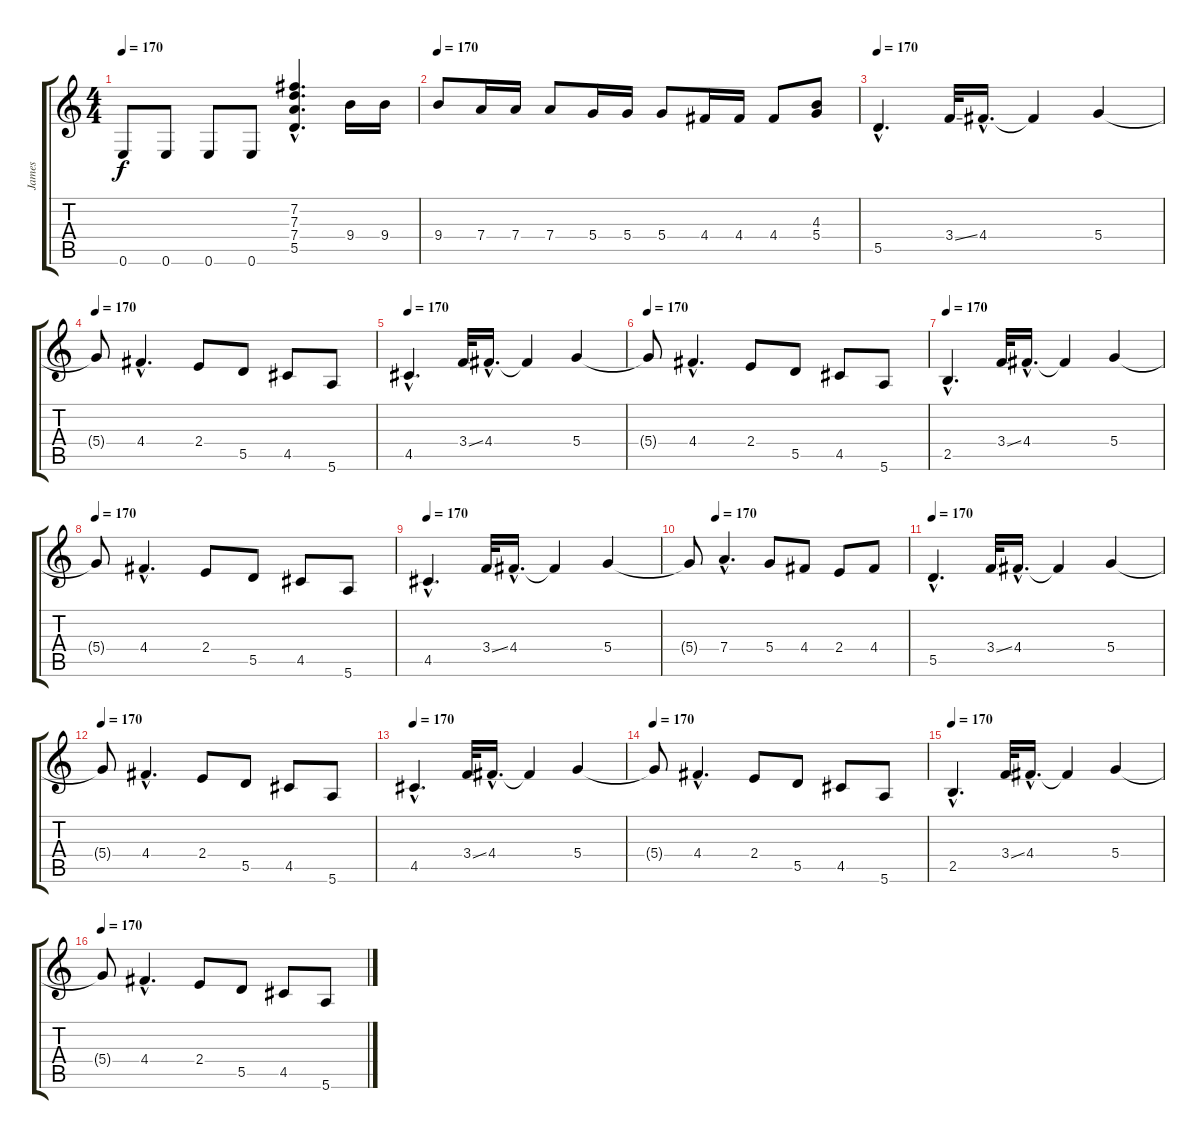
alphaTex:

\track ("James" "James") {instrument acousticguitarnylon}
\staff {score tabs}
\tuning (E4 B3 G3 D3 A2 E2) {hide}
\ts (4 4)
\tempo 170
\clef g2
\ks c
0.6.8{dy f instrument distortionguitar} 0.6.8{instrument distortionguitar} 0.6.8{instrument distortionguitar} 0.6.8{instrument distortionguitar} (7.2{hac} 7.3{hac} 7.4{hac} 5.5{hac}).4{d instrument distortionguitar} 9.4.16{instrument distortionguitar} 9.4.16{instrument distortionguitar} |
\tempo 170
9.4.8{instrument distortionguitar} 7.4.16{instrument distortionguitar} 7.4.16{instrument distortionguitar} 7.4.8{instrument distortionguitar} 5.4.16{instrument distortionguitar} 5.4.16{instrument distortionguitar} 5.4.8{instrument distortionguitar} 4.4.16{instrument distortionguitar} 4.4.16{instrument distortionguitar} 4.4.8{instrument distortionguitar} (4.3 5.4).8{instrument distortionguitar} |
\tempo 160
\tempo 170
5.5{hac}.4{d instrument distortionguitar} 3.4{ss}.32{instrument distortionguitar} 4.4{hac}.16{d instrument distortionguitar} 4.4{t}.4 5.4.4{instrument distortionguitar} |
\tempo 170
5.4{t}.8 4.4{hac}.4{d instrument distortionguitar} 2.4.8{instrument distortionguitar} 5.5.8{instrument distortionguitar} 4.5.8{instrument distortionguitar} 5.6.8{instrument distortionguitar} |
\tempo 170
4.5{hac}.4{d instrument distortionguitar} 3.4{ss}.32{instrument distortionguitar} 4.4{hac}.16{d instrument distortionguitar} 4.4{t}.4 5.4.4{instrument distortionguitar} |
\tempo 170
5.4{t}.8 4.4{hac}.4{d instrument distortionguitar} 2.4.8{instrument distortionguitar} 5.5.8{instrument distortionguitar} 4.5.8{instrument distortionguitar} 5.6.8{instrument distortionguitar} |
\tempo 170
2.5{hac}.4{d instrument distortionguitar} 3.4{ss}.32{instrument distortionguitar} 4.4{hac}.16{d instrument distortionguitar} 4.4{t}.4 5.4.4{instrument distortionguitar} |
\tempo 170
5.4{t}.8 4.4{hac}.4{d instrument distortionguitar} 2.4.8{instrument distortionguitar} 5.5.8{instrument distortionguitar} 4.5.8{instrument distortionguitar} 5.6.8{instrument distortionguitar} |
\tempo 170
4.5{hac}.4{d instrument distortionguitar} 3.4{ss}.32{instrument distortionguitar} 4.4{hac}.16{d instrument distortionguitar} 4.4{t}.4 5.4.4{instrument distortionguitar} |
\tempo (170 0.125)
5.4{t}.8 7.4{hac}.4{d instrument distortionguitar} 5.4.8{instrument distortionguitar} 4.4.8{instrument distortionguitar} 2.4.8{instrument distortionguitar} 4.4.8{instrument distortionguitar} |
\tempo 170
5.5{hac}.4{d instrument distortionguitar} 3.4{ss}.32{instrument distortionguitar} 4.4{hac}.16{d instrument distortionguitar} 4.4{t}.4 5.4.4{instrument distortionguitar} |
\tempo 170
5.4{t}.8 4.4{hac}.4{d instrument distortionguitar} 2.4.8{instrument distortionguitar} 5.5.8{instrument distortionguitar} 4.5.8{instrument distortionguitar} 5.6.8{instrument distortionguitar} |
\tempo 170
4.5{hac}.4{d instrument distortionguitar} 3.4{ss}.32{instrument distortionguitar} 4.4{hac}.16{d instrument distortionguitar} 4.4{t}.4 5.4.4{instrument distortionguitar} |
\tempo 170
5.4{t}.8 4.4{hac}.4{d instrument distortionguitar} 2.4.8{instrument distortionguitar} 5.5.8{instrument distortionguitar} 4.5.8{instrument distortionguitar} 5.6.8{instrument distortionguitar} |
\tempo 170
2.5{hac}.4{d instrument distortionguitar} 3.4{ss}.32{instrument distortionguitar} 4.4{hac}.16{d instrument distortionguitar} 4.4{t}.4 5.4.4{instrument distortionguitar} |
\tempo 170
5.4{t}.8 4.4{hac}.4{d instrument distortionguitar} 2.4.8{instrument distortionguitar} 5.5.8{instrument distortionguitar} 4.5.8{instrument distortionguitar} 5.6.8{instrument distortionguitar}
